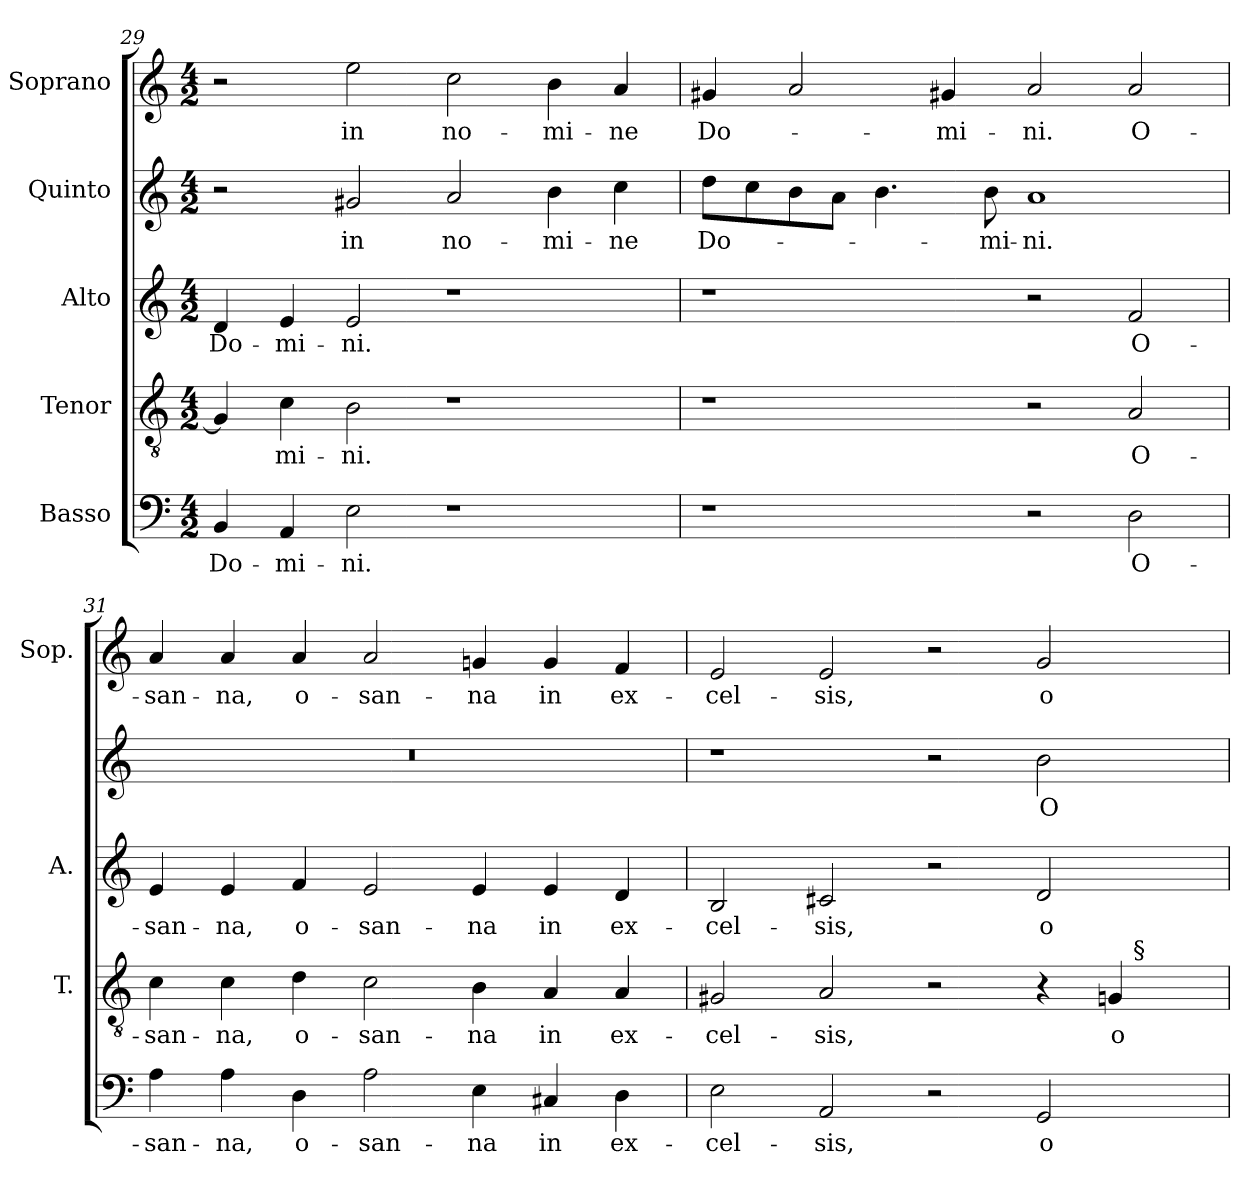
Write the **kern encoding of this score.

**kern	**text	**kern	**text	**kern	**text	**kern	**text	**kern	**text
*part5	*part5	*part4	*part4	*part3	*part3	*part2	*part2	*part1	*part1
*staff5	*staff5	*staff4	*staff4	*staff3	*staff3	*staff2	*staff2	*staff1	*staff1
*I"Basso	*	*I"Tenor	*	*I"Alto	*	*I"Quinto	*	*I"Soprano	*
*	*	*I'T.	*	*I'A.	*	*	*	*I'Sop.	*
*clefF4	*	*clefGv2	*	*clefG2	*	*clefG2	*	*clefG2	*
*	*	*ITrd7c12	*	*	*	*	*	*	*
*k[]	*	*k[]	*	*k[]	*	*k[]	*	*k[]	*
*C:	*	*C:	*	*C:	*	*C:	*	*C:	*
*M4/2	*	*M4/2	*	*M4/2	*	*M4/2	*	*M4/2	*
=29	=29	=29	=29	=29	=29	=29	=29	=29	=29
!	!LO:LY:b:color=#000000	!	!	!	!	!	!	!	!
!	!	!	!	!	!LO:LY:b:color=#000000	!	!	!	!
4BBi/	Do-	4GGi/]	.	4di/	Do-	2r	.	2r	.
!	!LO:LY:b:color=#000000	!	!	!	!	!	!	!	!
!	!	!	!LO:LY:b:color=#000000	!	!	!	!	!	!
!	!	!	!	!	!LO:LY:b:color=#000000	!	!	!	!
4AAi/	-mi-	4Ci\	-mi-	4ei/	-mi-	.	.	.	.
!	!LO:LY:b:color=#000000	!	!	!	!	!	!	!	!
!	!	!	!LO:LY:b:color=#000000	!	!	!	!	!	!
!	!	!	!	!	!LO:LY:b:color=#000000	!	!	!	!
!	!	!	!	!	!	!	!LO:LY:b:color=#000000	!	!
!	!	!	!	!	!	!	!	!	!LO:LY:b:color=#000000
2Ei\	-ni.	2BBi\	-ni.	2ei/	-ni.	2g#Xi/	in	2eei\	in
!	!	!	!	!	!	!	!LO:LY:b:color=#000000	!	!
!	!	!	!	!	!	!	!	!	!LO:LY:b:color=#000000
1r	.	1r	.	1r	.	2ai/	no-	2cci\	no-
!	!	!	!	!	!	!	!LO:LY:b:color=#000000	!	!
!	!	!	!	!	!	!	!	!	!LO:LY:b:color=#000000
.	.	.	.	.	.	4bi\	-mi-	4bi\	-mi-
!	!	!	!	!	!	!	!LO:LY:b:color=#000000	!	!
!	!	!	!	!	!	!	!	!	!LO:LY:b:color=#000000
.	.	.	.	.	.	4cci\	-ne	4ai/	-ne
!!LO:LB:g=z
=30	=30	=30	=30	=30	=30	=30	=30	=30	=30
!	!	!	!	!	!	!	!LO:LY:b:color=#000000	!	!
!	!	!	!	!	!	!	!	!	!LO:LY:b:color=#000000
1r	.	1r	.	1r	.	8ddi\L	Do-	4g#Xi/	Do-
.	.	.	.	.	.	8cci\	.	.	.
.	.	.	.	.	.	8bi\	.	2ai/	.
.	.	.	.	.	.	8ai\J	.	.	.
.	.	.	.	.	.	4.bi\	.	.	.
!	!	!	!	!	!	!	!	!	!LO:LY:b:color=#000000
.	.	.	.	.	.	.	.	4g#Xi/	-mi-
!	!	!	!	!	!	!	!LO:LY:b:color=#000000	!	!
.	.	.	.	.	.	8bi\	-mi-	.	.
!	!	!	!	!	!	!	!LO:LY:b:color=#000000	!	!
!	!	!	!	!	!	!	!	!	!LO:LY:b:color=#000000
2r	.	2r	.	2r	.	1ai	-ni.	2ai/	-ni.
!	!LO:LY:b:color=#000000	!	!	!	!	!	!	!	!
!	!	!	!LO:LY:b:color=#000000	!	!	!	!	!	!
!	!	!	!	!	!LO:LY:b:color=#000000	!	!	!	!
!	!	!	!	!	!	!	!	!	!LO:LY:b:color=#000000
2Di\	O-	2AAi/	O-	2fi/	O-	.	.	2ai/	O-
=31	=31	=31	=31	=31	=31	=31	=31	=31	=31
!	!LO:LY:b:color=#000000	!	!	!	!	!	!	!	!
!	!	!	!LO:LY:b:color=#000000	!	!	!	!	!	!
!	!	!	!	!	!LO:LY:b:color=#000000	!LO:N:vis=1	!	!	!
!	!	!	!	!	!	!	!	!	!LO:LY:b:color=#000000
4Ai\	-san-	4Ci\	-san-	4ei/	-san-	0r	.	4ai/	-san-
!	!LO:LY:b:color=#000000	!	!	!	!	!	!	!	!
!	!	!	!LO:LY:b:color=#000000	!	!	!	!	!	!
!	!	!	!	!	!LO:LY:b:color=#000000	!	!	!	!
!	!	!	!	!	!	!	!	!	!LO:LY:b:color=#000000
4Ai\	-na,	4Ci\	-na,	4ei/	-na,	.	.	4ai/	-na,
!	!LO:LY:b:color=#000000	!	!	!	!	!	!	!	!
!	!	!	!LO:LY:b:color=#000000	!	!	!	!	!	!
!	!	!	!	!	!LO:LY:b:color=#000000	!	!	!	!
!	!	!	!	!	!	!	!	!	!LO:LY:b:color=#000000
4Di\	o-	4Di\	o-	4fi/	o-	.	.	4ai/	o-
!	!LO:LY:b:color=#000000	!	!	!	!	!	!	!	!
!	!	!	!LO:LY:b:color=#000000	!	!	!	!	!	!
!	!	!	!	!	!LO:LY:b:color=#000000	!	!	!	!
!	!	!	!	!	!	!	!	!	!LO:LY:b:color=#000000
2Ai\	-san-	2Ci\	-san-	2ei/	-san-	.	.	2ai/	-san-
!	!LO:LY:b:color=#000000	!	!	!	!	!	!	!	!
!	!	!	!LO:LY:b:color=#000000	!	!	!	!	!	!
!	!	!	!	!	!LO:LY:b:color=#000000	!	!	!	!
!	!	!	!	!	!	!	!	!	!LO:LY:b:color=#000000
4Ei\	-na	4BBi\	-na	4ei/	-na	.	.	4gni/	-na
!	!LO:LY:b:color=#000000	!	!	!	!	!	!	!	!
!	!	!	!LO:LY:b:color=#000000	!	!	!	!	!	!
!	!	!	!	!	!LO:LY:b:color=#000000	!	!	!	!
!	!	!	!	!	!	!	!	!	!LO:LY:b:color=#000000
4C#Xi/	in	4AAi/	in	4ei/	in	.	.	4gi/	in
!	!LO:LY:b:color=#000000	!	!	!	!	!	!	!	!
!	!	!	!LO:LY:b:color=#000000	!	!	!	!	!	!
!	!	!	!	!	!LO:LY:b:color=#000000	!	!	!	!
!	!	!	!	!	!	!	!	!	!LO:LY:b:color=#000000
4Di\	ex-	4AAi/	ex-	4di/	ex-	.	.	4fi/	ex-
=32	=32	=32	=32	=32	=32	=32	=32	=32	=32
!	!LO:LY:b:color=#000000	!	!	!	!	!	!	!	!
!	!	!	!LO:LY:b:color=#000000	!	!	!	!	!	!
!	!	!	!	!	!LO:LY:b:color=#000000	!	!	!	!
!	!	!	!	!	!	!	!	!	!LO:LY:b:color=#000000
*	*	*^	*	*	*	*	*	*	*
2Ei\	-cel-	2GG#Xi/	1ryy	-cel-	2Bi/	-cel-	1r	.	2ei/	-cel-
!	!LO:LY:b:color=#000000	!	!	!	!	!	!	!	!	!
!	!	!	!	!LO:LY:b:color=#000000	!	!	!	!	!	!
!	!	!	!	!	!	!LO:LY:b:color=#000000	!	!	!	!
!	!	!	!	!	!	!	!	!	!	!LO:LY:b:color=#000000
2AAi/	-sis,	2AAi/	.	-sis,	2c#Xi/	-sis,	.	.	2ei/	-sis,
2r	.	2r	2ryy	.	2r	.	2r	.	2r	.
!	!LO:LY:b:color=#000000	!	!	!	!	!	!	!	!	!
!	!	!	!	!	!	!LO:LY:b:color=#000000	!	!	!	!
!	!	!	!	!	!	!	!	!LO:LY:b:color=#000000	!	!
!	!	!	!	!	!	!	!	!	!	!LO:LY:b:color=#000000
2GGi/	o-	4r	4ryy	.	2di/	o-	2bi\	O-	2gi/	o-
!	!	!	!	!LO:LY:b:color=#000000	!	!	!	!	!	!
.	.	4GGi/	32ryy	o-	.	.	.	.	.	.
.	.	.	256ryy	.	.	.	.	.	.	.
!	!	!	!LO:TX:a:t=§	!	!	!	!	!	!	!
.	.	.	8ryy	.	.	.	.	.	.	.
.	.	.	16ryy	.	.	.	.	.	.	.
.	.	.	64..ryy	.	.	.	.	.	.	.
*	*	*v	*v	*	*	*	*	*	*	*
=	=	=	=	=	=	=	=	=	=
*-	*-	*-	*-	*-	*-	*-	*-	*-	*-
